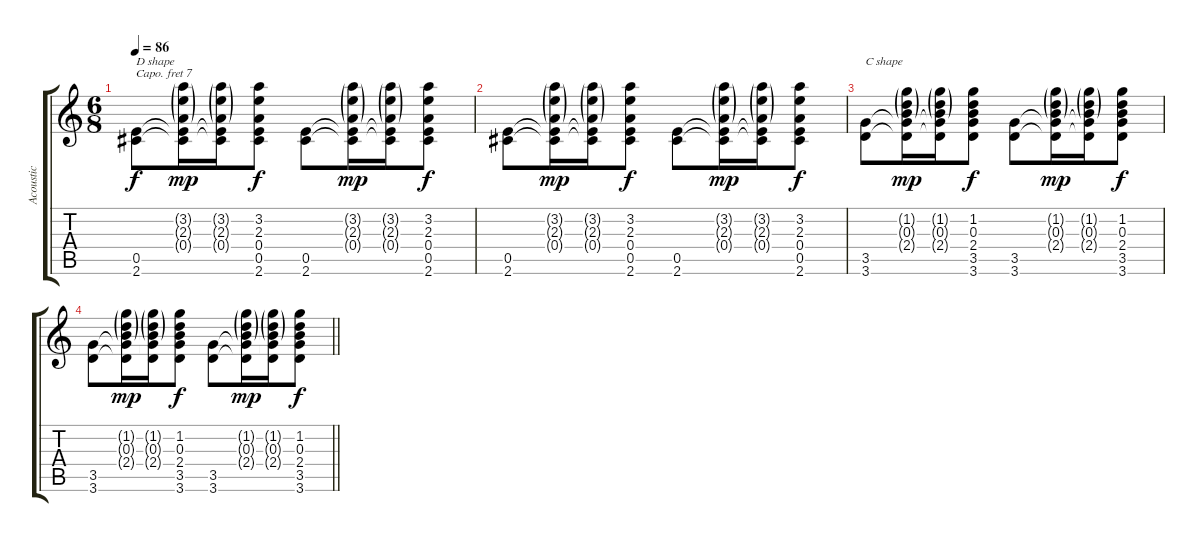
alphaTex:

\track ("Acoustic" "Acoustic") {instrument acousticguitarsteel}
\staff {score tabs}
\capo 7
\tuning (E4 B3 G3 D3 A2 E2) {hide}
\ts (6 8)
\tempo 86
\clef g2
\ks c
(0.5 2.6).8{txt "D shape" dy f} (3.2{g} 2.3{g} 0.4{g} 0.5{t} 2.6{t}).16{dy mp} (3.2{g} 2.3{g} 0.4{g} 0.5{t} 2.6{t}).16 (3.2 2.3 0.4 0.5 2.6).8{dy f} (0.5 2.6).8 (3.2{g} 2.3{g} 0.4{g} 0.5{t} 2.6{t}).16{dy mp} (3.2{g} 2.3{g} 0.4{g} 0.5{t} 2.6{t}).16 (3.2 2.3 0.4 0.5 2.6).8{dy f} |
(0.5 2.6).8 (3.2{g} 2.3{g} 0.4{g} 0.5{t} 2.6{t}).16{dy mp} (3.2{g} 2.3{g} 0.4{g} 0.5{t} 2.6{t}).16 (3.2 2.3 0.4 0.5 2.6).8{dy f} (0.5 2.6).8 (3.2{g} 2.3{g} 0.4{g} 0.5{t} 2.6{t}).16{dy mp} (3.2{g} 2.3{g} 0.4{g} 0.5{t} 2.6{t}).16 (3.2 2.3 0.4 0.5 2.6).8{dy f} |
(3.5 3.6).8{txt "C shape"} (1.2{g} 0.3{g} 2.4{g} 3.5{t} 3.6{t}).16{dy mp} (1.2{g} 0.3{g} 2.4{g} 3.5{t} 3.6{t}).16 (1.2 0.3 2.4 3.5 3.6).8{dy f} (3.5 3.6).8 (1.2{g} 0.3{g} 2.4{g} 3.5{t} 3.6{t}).16{dy mp} (1.2{g} 0.3{g} 2.4{g} 3.5{t} 3.6{t}).16 (1.2 0.3 2.4 3.5 3.6).8{dy f} |
\barLineRight lightlight
(3.5 3.6).8 (1.2{g} 0.3{g} 2.4{g} 3.5{t} 3.6{t}).16{dy mp} (1.2{g} 0.3{g} 2.4{g} 3.5{t} 3.6{t}).16 (1.2 0.3 2.4 3.5 3.6).8{dy f} (3.5 3.6).8 (1.2{g} 0.3{g} 2.4{g} 3.5{t} 3.6{t}).16{dy mp} (1.2{g} 0.3{g} 2.4{g} 3.5{t} 3.6{t}).16 (1.2 0.3 2.4 3.5 3.6).8{dy f}
